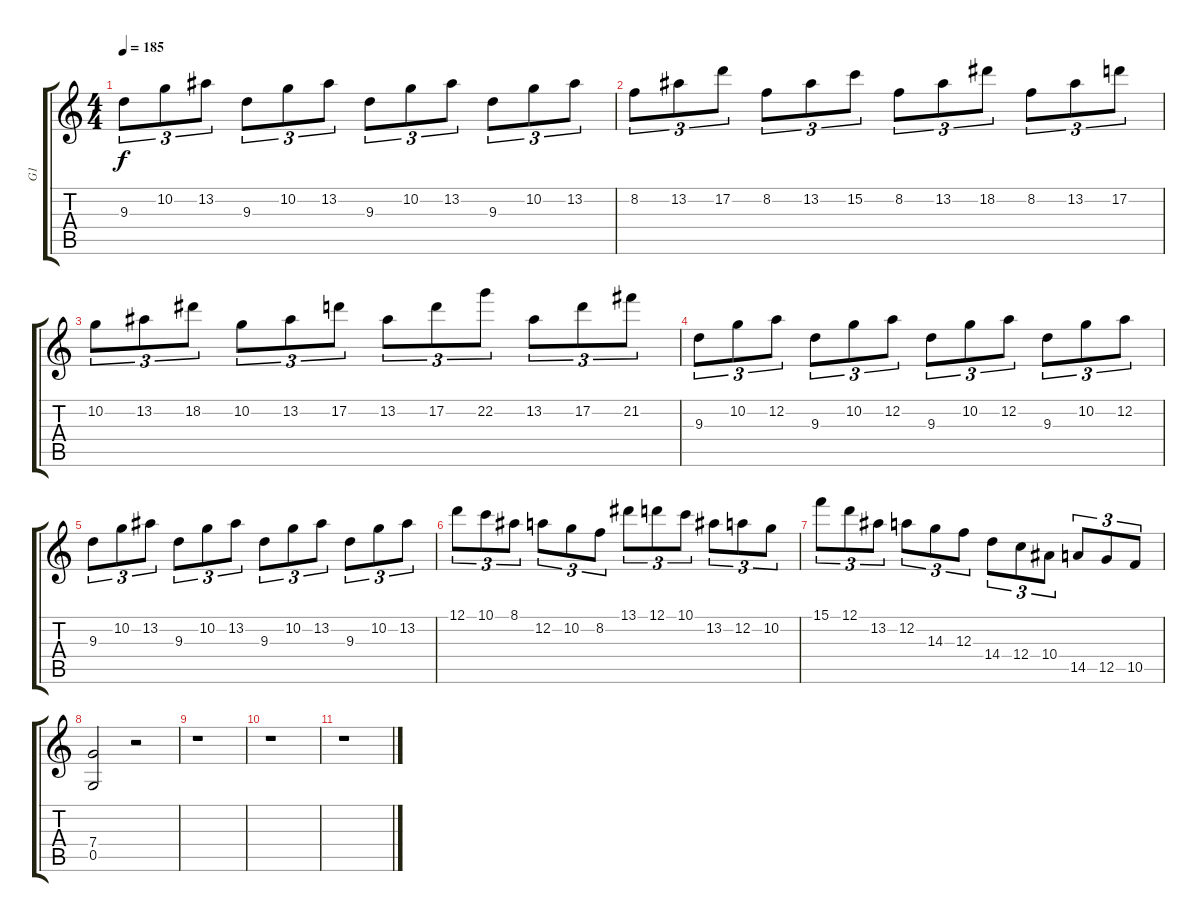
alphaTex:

\track ("G1" "G1") {instrument distortionguitar}
\staff {score tabs}
\tuning (D4 A3 F3 C3 G2 D2) {hide}
\ts (4 4)
\tempo 185
\clef g2
\ks c
9.3.8{tu (3 2) dy f} 10.2.8{tu (3 2)} 13.2.8{tu (3 2)} 9.3.8{tu (3 2)} 10.2.8{tu (3 2)} 13.2.8{tu (3 2)} 9.3.8{tu (3 2)} 10.2.8{tu (3 2)} 13.2.8{tu (3 2)} 9.3.8{tu (3 2)} 10.2.8{tu (3 2)} 13.2.8{tu (3 2)} |
8.2.8{tu (3 2)} 13.2.8{tu (3 2)} 17.2.8{tu (3 2)} 8.2.8{tu (3 2)} 13.2.8{tu (3 2)} 15.2.8{tu (3 2)} 8.2.8{tu (3 2)} 13.2.8{tu (3 2)} 18.2.8{tu (3 2)} 8.2.8{tu (3 2)} 13.2.8{tu (3 2)} 17.2.8{tu (3 2)} |
10.2.8{tu (3 2)} 13.2.8{tu (3 2)} 18.2.8{tu (3 2)} 10.2.8{tu (3 2)} 13.2.8{tu (3 2)} 17.2.8{tu (3 2)} 13.2.8{tu (3 2)} 17.2.8{tu (3 2)} 22.2.8{tu (3 2)} 13.2.8{tu (3 2)} 17.2.8{tu (3 2)} 21.2.8{tu (3 2)} |
9.3.8{tu (3 2)} 10.2.8{tu (3 2)} 12.2.8{tu (3 2)} 9.3.8{tu (3 2)} 10.2.8{tu (3 2)} 12.2.8{tu (3 2)} 9.3.8{tu (3 2)} 10.2.8{tu (3 2)} 12.2.8{tu (3 2)} 9.3.8{tu (3 2)} 10.2.8{tu (3 2)} 12.2.8{tu (3 2)} |
9.3.8{tu (3 2)} 10.2.8{tu (3 2)} 13.2.8{tu (3 2)} 9.3.8{tu (3 2)} 10.2.8{tu (3 2)} 13.2.8{tu (3 2)} 9.3.8{tu (3 2)} 10.2.8{tu (3 2)} 13.2.8{tu (3 2)} 9.3.8{tu (3 2)} 10.2.8{tu (3 2)} 13.2.8{tu (3 2)} |
12.1.8{tu (3 2)} 10.1.8{tu (3 2)} 8.1.8{tu (3 2)} 12.2.8{tu (3 2)} 10.2.8{tu (3 2)} 8.2.8{tu (3 2)} 13.1.8{tu (3 2)} 12.1.8{tu (3 2)} 10.1.8{tu (3 2)} 13.2.8{tu (3 2)} 12.2.8{tu (3 2)} 10.2.8{tu (3 2)} |
15.1.8{tu (3 2)} 12.1.8{tu (3 2)} 13.2.8{tu (3 2)} 12.2.8{tu (3 2)} 14.3.8{tu (3 2)} 12.3.8{tu (3 2)} 14.4.8{tu (3 2)} 12.4.8{tu (3 2)} 10.4.8{tu (3 2)} 14.5.8{tu (3 2)} 12.5.8{tu (3 2)} 10.5.8{tu (3 2)} |
(7.4 0.5).2 r.2 |
r.1 |
r.1 |
r.1
